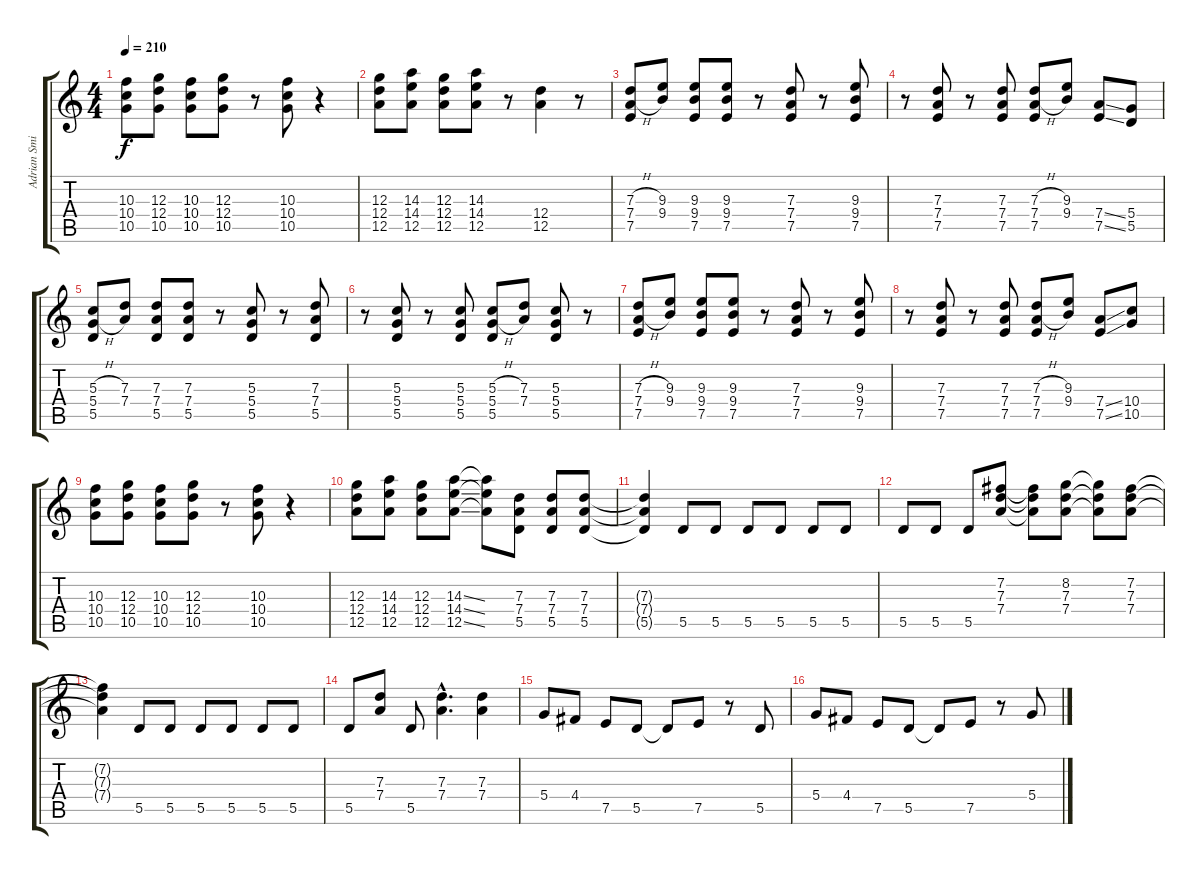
\track ("Adrian Smith" "Adrian Smi") {instrument distortionguitar}
\staff {score tabs}
\tuning (E4 B3 G3 D3 A2 E2) {hide}
\ts (4 4)
\tempo 210
\clef g2
\ks c
(10.3 10.4 10.5).8{dy f} (12.3 12.4 10.5).8 (10.3 10.4 10.5).8 (12.3 12.4 10.5).8 r.8 (10.3 10.4 10.5).8 r.4 |
(12.3 12.4 12.5).8 (14.3 14.4 12.5).8 (12.3 12.4 12.5).8 (14.3 14.4 12.5).8 r.8 (12.4 12.5).4 r.8 |
(7.3{h} 7.4{h} 7.5).8 (9.3 9.4).8 (9.3 9.4 7.5).8 (9.3 9.4 7.5).8 r.8 (7.3 7.4 7.5).8 r.8 (9.3 9.4 7.5).8 |
r.8 (7.3 7.4 7.5).8 r.8 (7.3 7.4 7.5).8 (7.3{h} 7.4{h} 7.5).8 (9.3 9.4).8 (7.4{ss} 7.5{ss}).8 (5.4 5.5).8 |
(5.3{h} 5.4{h} 5.5).8 (7.3 7.4).8 (7.3 7.4 5.5).8 (7.3 7.4 5.5).8 r.8 (5.3 5.4 5.5).8 r.8 (7.3 7.4 5.5).8 |
r.8 (5.3 5.4 5.5).8 r.8 (5.3 5.4 5.5).8 (5.3{h} 5.4{h} 5.5).8 (7.3 7.4).8 (5.3 5.4 5.5).8 r.8 |
(7.3{h} 7.4{h} 7.5).8 (9.3 9.4).8 (9.3 9.4 7.5).8 (9.3 9.4 7.5).8 r.8 (7.3 7.4 7.5).8 r.8 (9.3 9.4 7.5).8 |
r.8 (7.3 7.4 7.5).8 r.8 (7.3 7.4 7.5).8 (7.3{h} 7.4{h} 7.5).8 (9.3 9.4).8 (7.4{ss} 7.5{ss}).8 (10.4 10.5).8 |
(10.3 10.4 10.5).8 (12.3 12.4 10.5).8 (10.3 10.4 10.5).8 (12.3 12.4 10.5).8 r.8 (10.3 10.4 10.5).8 r.4 |
(12.3 12.4 12.5).8 (14.3 14.4 12.5).8 (12.3 12.4 12.5).8 (14.3{ss} 14.4{ss} 12.5{ss}).8 (14.3{t} 14.4{t} 12.5{t}).8 (7.3 7.4 5.5).8 (7.3 7.4 5.5).8 (7.3 7.4 5.5).8 |
(7.3{t} 7.4{t} 5.5{t}).4 5.5.8 5.5.8 5.5.8 5.5.8 5.5.8 5.5.8 |
5.5.8 5.5.8 5.5.8 (7.2 7.3 7.4).8 (7.2{t} 7.3{t} 7.4{t}).8 (8.2 7.3 7.4).8 (8.2{t} 7.3{t} 7.4{t}).8 (7.2 7.3 7.4).8 |
(7.2{t} 7.3{t} 7.4{t}).4 5.5.8 5.5.8 5.5.8 5.5.8 5.5.8 5.5.8 |
5.5.8 (7.3 7.4).8 5.5.8 (7.3{hac} 7.4{hac}).4{d} (7.3 7.4).4 |
5.4.8 4.4.8 7.5.8 5.5.8 5.5{t}.8 7.5.8 r.8 5.5.8 |
5.4.8 4.4.8 7.5.8 5.5.8 5.5{t}.8 7.5.8 r.8 5.4.8
